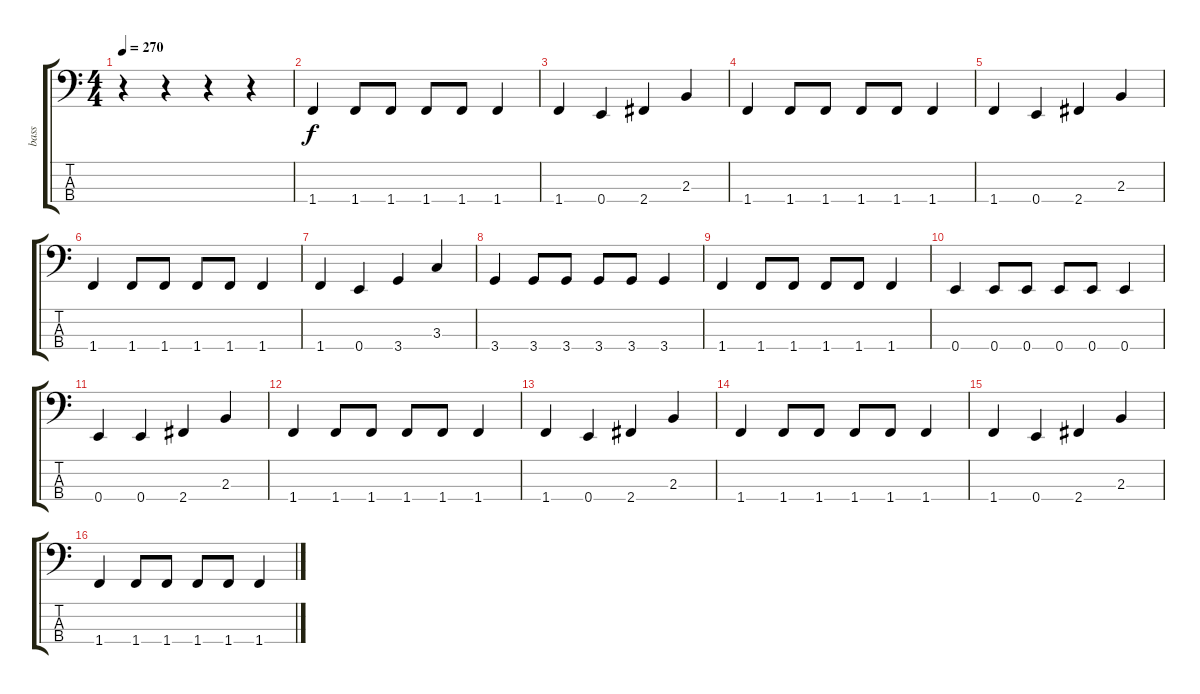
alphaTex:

\track ("bass" "bass") {instrument electricbassfinger}
\staff {score tabs}
\tuning (G2 D2 A1 E1) {hide}
\ts (4 4)
\tempo 270
\clef f4
\ks c
r.4{dy f instrument electricbassfinger} r.4 r.4 r.4 |
1.4.4 1.4.8 1.4.8 1.4.8 1.4.8 1.4.4 |
1.4.4 0.4.4 2.4.4 2.3.4 |
1.4.4 1.4.8 1.4.8 1.4.8 1.4.8 1.4.4 |
1.4.4 0.4.4 2.4.4 2.3.4 |
1.4.4 1.4.8 1.4.8 1.4.8 1.4.8 1.4.4 |
1.4.4 0.4.4 3.4.4 3.3.4 |
3.4.4 3.4.8 3.4.8 3.4.8 3.4.8 3.4.4 |
1.4.4 1.4.8 1.4.8 1.4.8 1.4.8 1.4.4 |
0.4.4 0.4.8 0.4.8 0.4.8 0.4.8 0.4.4 |
0.4.4 0.4.4 2.4.4 2.3.4 |
1.4.4 1.4.8 1.4.8 1.4.8 1.4.8 1.4.4 |
1.4.4 0.4.4 2.4.4 2.3.4 |
1.4.4 1.4.8 1.4.8 1.4.8 1.4.8 1.4.4 |
1.4.4 0.4.4 2.4.4 2.3.4 |
1.4.4 1.4.8 1.4.8 1.4.8 1.4.8 1.4.4
